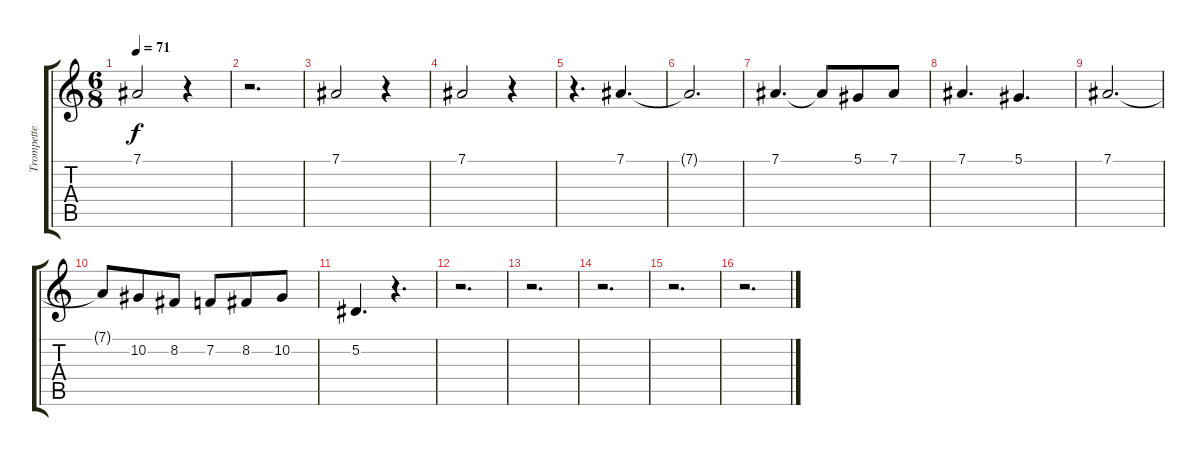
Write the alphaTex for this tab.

\track ("Trompette" "Trompette") {instrument trumpet}
\staff {score tabs}
\tuning (Eb4 Bb3 Gb3 Db3 Ab2 Eb2) {hide}
\ts (6 8)
\tempo 71
\clef g2
\ks c
7.1.2{dy f} r.4 |
r.2{d} |
7.1.2 r.4 |
7.1.2 r.4 |
r.4{d} 7.1.4{d} |
7.1{t}.2{d} |
7.1.4{d} 7.1{t}.8 5.1.8 7.1.8 |
7.1.4{d} 5.1.4{d} |
7.1.2{d} |
7.1{t}.8 10.2.8 8.2.8 7.2.8 8.2.8 10.2.8 |
5.2.4{d} r.4{d} |
r.2{d} |
r.2{d} |
r.2{d} |
r.2{d} |
r.2{d}
